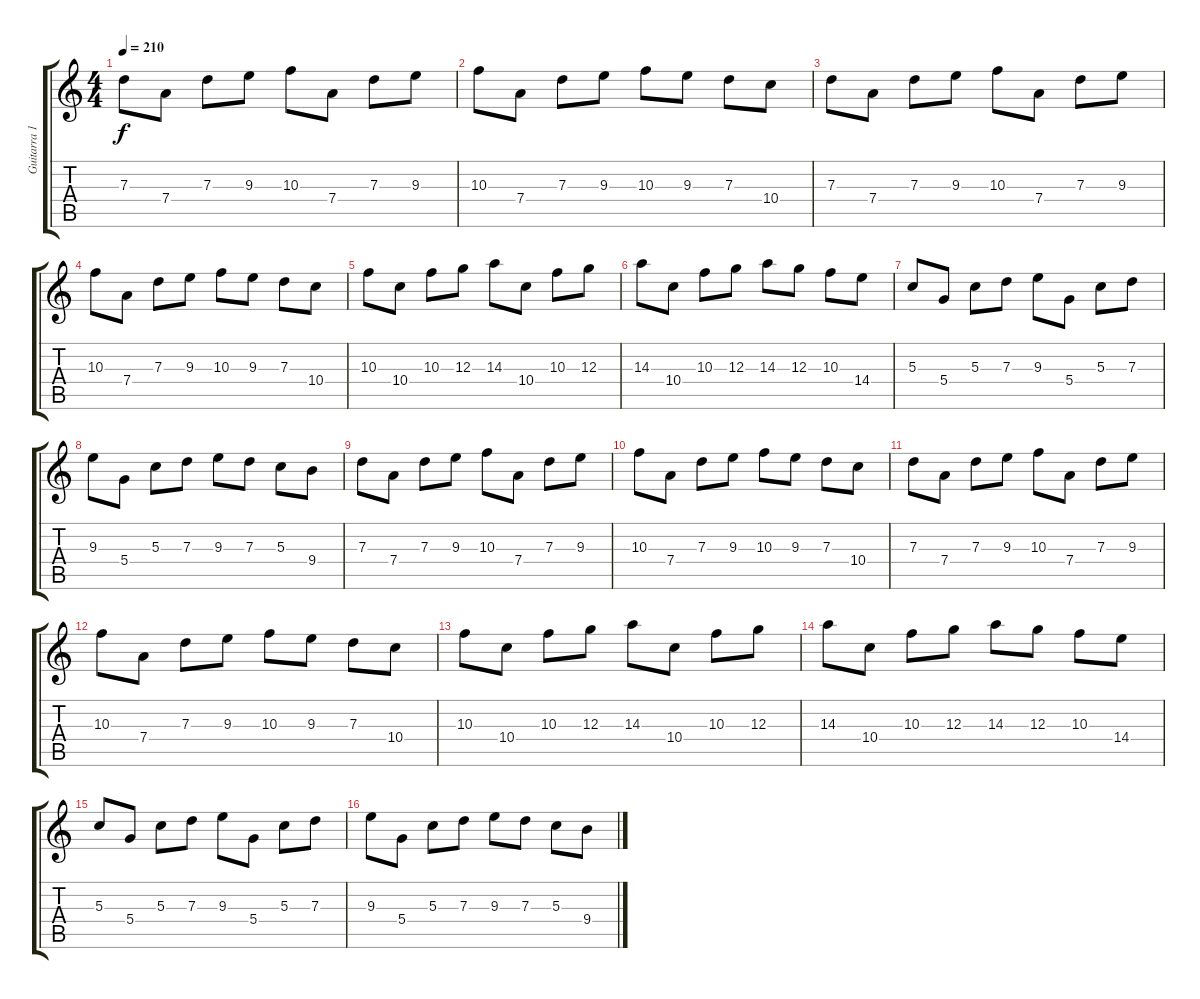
\track ("Guitarra 1" "Guitarra 1") {instrument acousticguitarnylon}
\staff {score tabs}
\tuning (E4 B3 G3 D3 A2 E2) {hide}
\ts (4 4)
\tempo 210
\clef g2
\ks c
7.3.8{dy f} 7.4.8 7.3.8 9.3.8 10.3.8 7.4.8 7.3.8 9.3.8 |
10.3.8 7.4.8 7.3.8 9.3.8 10.3.8 9.3.8 7.3.8 10.4.8 |
7.3.8 7.4.8 7.3.8 9.3.8 10.3.8 7.4.8 7.3.8 9.3.8 |
10.3.8 7.4.8 7.3.8 9.3.8 10.3.8 9.3.8 7.3.8 10.4.8 |
10.3.8 10.4.8 10.3.8 12.3.8 14.3.8 10.4.8 10.3.8 12.3.8 |
14.3.8 10.4.8 10.3.8 12.3.8 14.3.8 12.3.8 10.3.8 14.4.8 |
5.3.8 5.4.8 5.3.8 7.3.8 9.3.8 5.4.8 5.3.8 7.3.8 |
9.3.8 5.4.8 5.3.8 7.3.8 9.3.8 7.3.8 5.3.8 9.4.8 |
7.3.8 7.4.8 7.3.8 9.3.8 10.3.8 7.4.8 7.3.8 9.3.8 |
10.3.8 7.4.8 7.3.8 9.3.8 10.3.8 9.3.8 7.3.8 10.4.8 |
7.3.8 7.4.8 7.3.8 9.3.8 10.3.8 7.4.8 7.3.8 9.3.8 |
10.3.8 7.4.8 7.3.8 9.3.8 10.3.8 9.3.8 7.3.8 10.4.8 |
10.3.8 10.4.8 10.3.8 12.3.8 14.3.8 10.4.8 10.3.8 12.3.8 |
14.3.8 10.4.8 10.3.8 12.3.8 14.3.8 12.3.8 10.3.8 14.4.8 |
5.3.8 5.4.8 5.3.8 7.3.8 9.3.8 5.4.8 5.3.8 7.3.8 |
9.3.8 5.4.8 5.3.8 7.3.8 9.3.8 7.3.8 5.3.8 9.4.8
